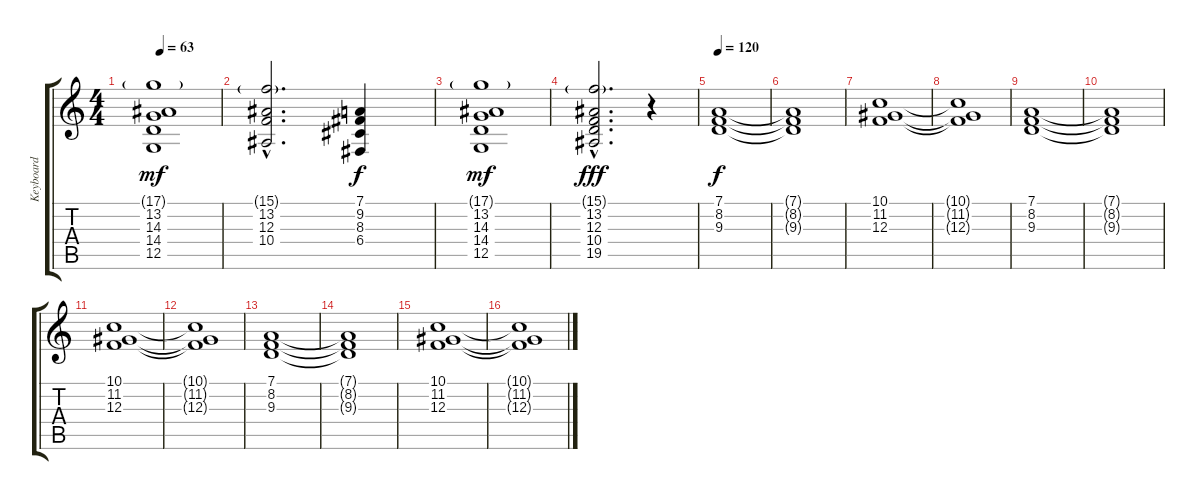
\track ("Keyboard" "Keyboard") {instrument stringensemble1}
\staff {score tabs}
\tuning (D4 A3 F3 C3 G2 D2) {hide}
\ts (4 4)
\tempo 63
\clef g2
\ks c
(17.1{g} 13.2 14.3 14.4 12.5).1{dy mf instrument stringensemble1} |
(15.1{g hac} 13.2{hac} 12.3{hac} 10.4{hac}).2{d} (7.1 9.2 8.3 6.4).4{dy f} |
(17.1{g} 13.2 14.3 14.4 12.5).1{dy mf} |
(15.1{g hac} 13.2{hac} 12.3{hac} 10.4{hac} 19.5{hac}).2{d dy fff} r.4 |
\tempo 120
(7.1 8.2 9.3).1{dy f volume 10 balance 1} |
(7.1{t} 8.2{t} 9.3{t}).1 |
(10.1 11.2 12.3).1 |
(10.1{t} 11.2{t} 12.3{t}).1 |
(7.1 8.2 9.3).1 |
(7.1{t} 8.2{t} 9.3{t}).1 |
(10.1 11.2 12.3).1 |
(10.1{t} 11.2{t} 12.3{t}).1 |
(7.1 8.2 9.3).1 |
(7.1{t} 8.2{t} 9.3{t}).1 |
(10.1 11.2 12.3).1 |
(10.1{t} 11.2{t} 12.3{t}).1
